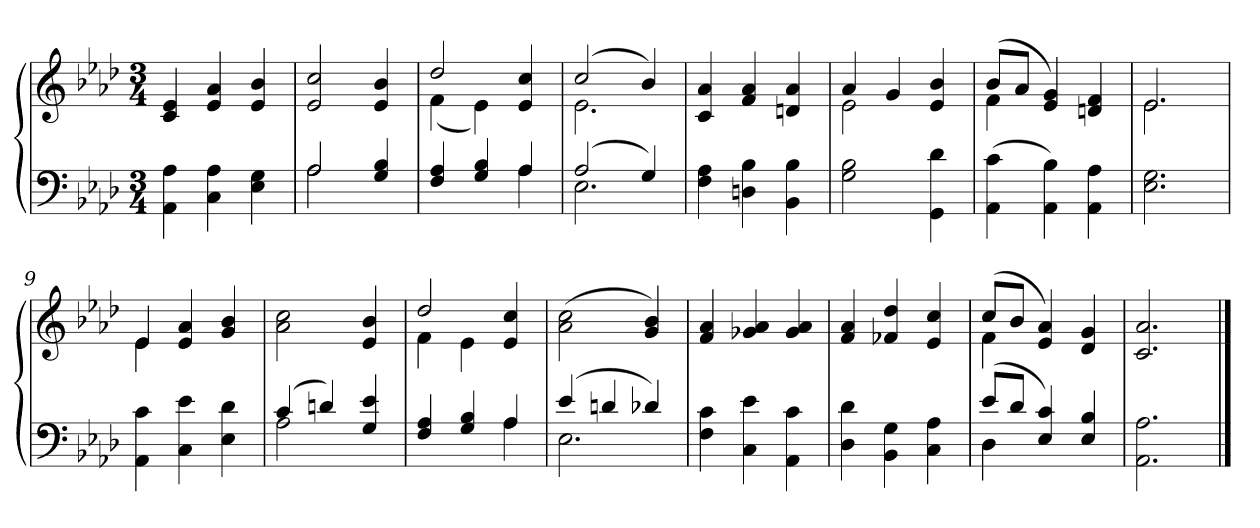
**kern	**kern
*part2	*part1
*staff2	*staff1
*clefF4	*clefG2
*k[b-e-a-d-]	*k[b-e-a-d-]
*A-:	*A-:
*M3/4	*M3/4
=1	=1
4AA-\ 4A-\	4c/ 4e-/
4C\ 4A-\	4e-/ 4a-/
4E-\ 4G\	4e-/ 4b-/
=2	=2
*^	*
2A-/	2A-\	2e-/ 2cc/
4G/ 4B-/	4ryy	4e-/ 4b-/
=3	=3	=3
*	*	*^
4F/ 4A-/	2ryy	2dd-/	(<4f\
4G/ 4B-/	.	.	4e-\)
4A-/	4A-\	4e-/ 4cc/	4ryy
=4	=4	=4	=4
(>2A-/	2.E-\	(>2cc/	2.e-\
4G/)	.	4b-/)	.
*v	*v	*	*
*	*v	*v
=5	=5
4F\ 4A-\	4c/ 4a-/
4Dn\ 4B-\	4f/ 4a-/
4BB-\ 4B-\	4dn/ 4a-/
=6	=6
*	*^
2G\ 2B-\	4a-/	2e-\
.	4g/	.
4GG\ 4d-\	4e-/ 4b-/	4ryy
=7	=7	=7
(>4AA-\ 4c\	(>8b-/L	4f\
.	8a-/J	.
4AA-\ 4B-\)	4e-/ 4g/)	2ryy
4AA-\ 4A-\	4dn/ 4f/	.
=8	=8	=8
2.E-\ 2.G\	2.e-/	2.e-\
=9	=9	=9
4AA-\ 4c\	4e-/	4e-\
4C\ 4e-\	4e-/ 4a-/	2ryy
4E-\ 4d-\	4g/ 4b-/	.
*	*v	*v
=10	=10
*^	*
(>4c/	2A-\	2a-\ 2cc\
4dn/)	.	.
4G/ 4e-/	4ryy	4e-/ 4b-/
=11	=11	=11
*	*	*^
4F/ 4A-/	2ryy	2dd-/	4f\
4G/ 4B-/	.	.	4e-\
4A-/	4A-\	4e-/ 4cc/	4ryy
*	*	*v	*v
!!LO:LB:g=z
=12	=12	=12
(>4e-/	2.E-\	(>2a-\ 2cc\
4dn/	.	.
4d-X/)	.	4g/ 4b-/)
*v	*v	*
=13	=13
4F\ 4c\	4f/ 4a-/
4C\ 4e-\	4g-X/ 4a-/
4AA-\ 4c\	4g-/ 4a-/
=14	=14
4D-\ 4d-\	4f/ 4a-/
4BB-\ 4G\	4f-X/ 4dd-/
4C\ 4A-\	4e-/ 4cc/
=15	=15
*^	*^
(>8e-/L	4D-\	(>8cc/L	4f\
8d-/J	.	8b-/J	.
4E-/ 4c/)	2ryy	4e-/ 4a-/)	2ryy
4E-/ 4B-/	.	4d-/ 4g/	.
*v	*v	*	*
*	*v	*v
=16	=16
2.AA-\ 2.A-\	2.c/ 2.a-/
==	==
*-	*-
